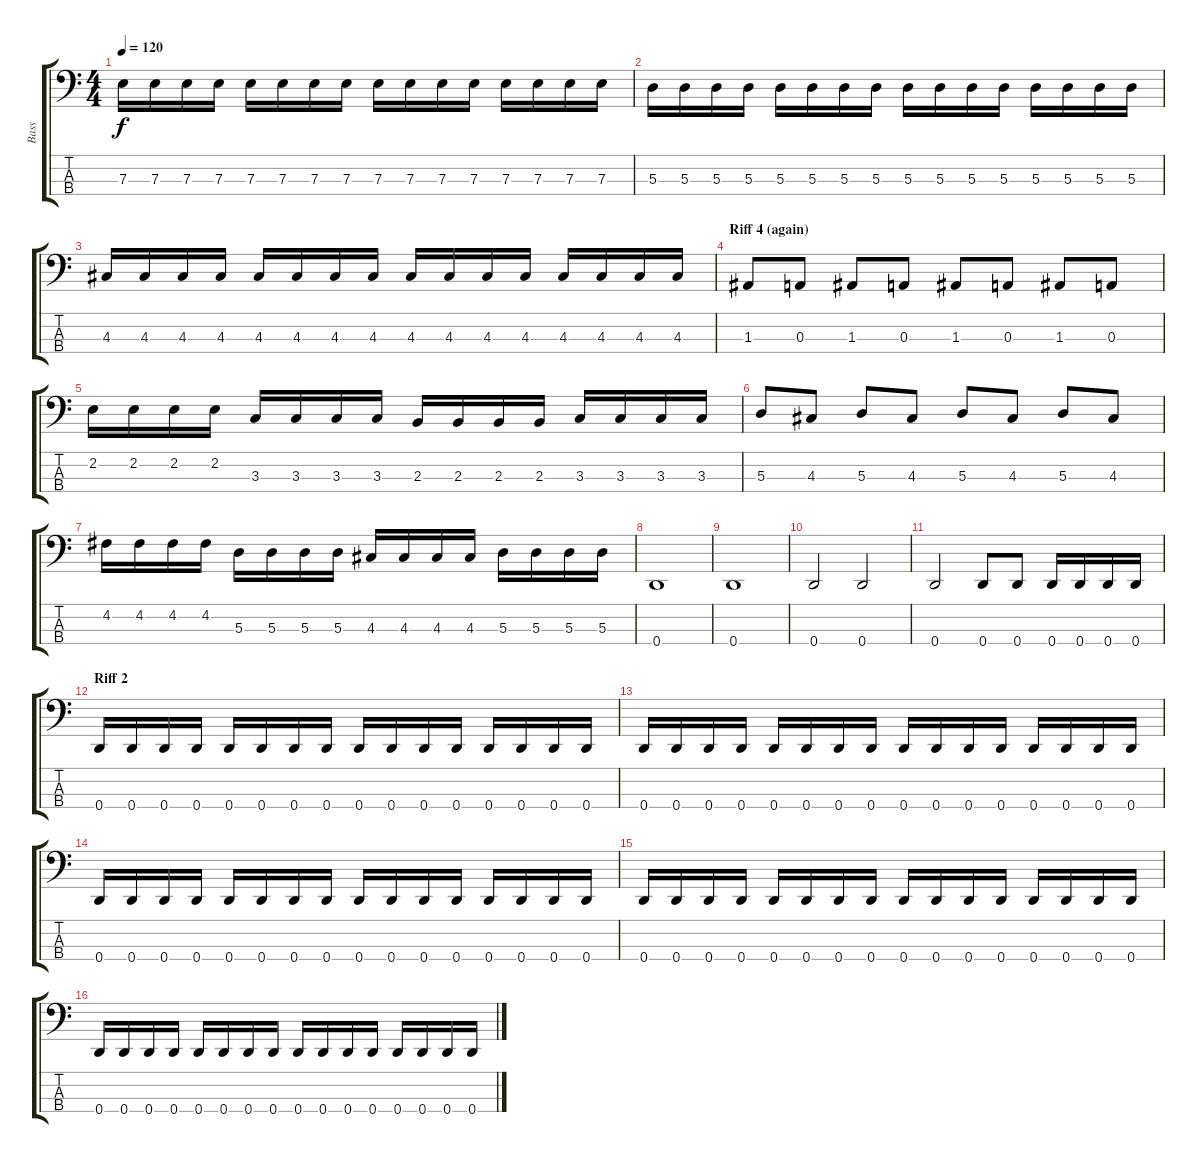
\track ("Bass" "Bass") {instrument electricbasspick}
\staff {score tabs}
\tuning (G2 D2 A1 D1) {hide}
\ts (4 4)
\tempo 120
\clef f4
\ks c
7.3.16{dy f} 7.3.16 7.3.16 7.3.16 7.3.16 7.3.16 7.3.16 7.3.16 7.3.16 7.3.16 7.3.16 7.3.16 7.3.16 7.3.16 7.3.16 7.3.16 |
5.3.16 5.3.16 5.3.16 5.3.16 5.3.16 5.3.16 5.3.16 5.3.16 5.3.16 5.3.16 5.3.16 5.3.16 5.3.16 5.3.16 5.3.16 5.3.16 |
4.3.16 4.3.16 4.3.16 4.3.16 4.3.16 4.3.16 4.3.16 4.3.16 4.3.16 4.3.16 4.3.16 4.3.16 4.3.16 4.3.16 4.3.16 4.3.16 |
\section ("" "Riff 4 (again)")
1.3.8 0.3.8 1.3.8 0.3.8 1.3.8 0.3.8 1.3.8 0.3.8 |
2.2.16 2.2.16 2.2.16 2.2.16 3.3.16 3.3.16 3.3.16 3.3.16 2.3.16 2.3.16 2.3.16 2.3.16 3.3.16 3.3.16 3.3.16 3.3.16 |
5.3.8 4.3.8 5.3.8 4.3.8 5.3.8 4.3.8 5.3.8 4.3.8 |
4.2.16 4.2.16 4.2.16 4.2.16 5.3.16 5.3.16 5.3.16 5.3.16 4.3.16 4.3.16 4.3.16 4.3.16 5.3.16 5.3.16 5.3.16 5.3.16 |
0.4.1 |
0.4.1 |
0.4.2 0.4.2 |
0.4.2 0.4.8 0.4.8 0.4.16 0.4.16 0.4.16 0.4.16 |
\section ("" "Riff 2")
0.4.16 0.4.16 0.4.16 0.4.16 0.4.16 0.4.16 0.4.16 0.4.16 0.4.16 0.4.16 0.4.16 0.4.16 0.4.16 0.4.16 0.4.16 0.4.16 |
0.4.16 0.4.16 0.4.16 0.4.16 0.4.16 0.4.16 0.4.16 0.4.16 0.4.16 0.4.16 0.4.16 0.4.16 0.4.16 0.4.16 0.4.16 0.4.16 |
0.4.16 0.4.16 0.4.16 0.4.16 0.4.16 0.4.16 0.4.16 0.4.16 0.4.16 0.4.16 0.4.16 0.4.16 0.4.16 0.4.16 0.4.16 0.4.16 |
0.4.16 0.4.16 0.4.16 0.4.16 0.4.16 0.4.16 0.4.16 0.4.16 0.4.16 0.4.16 0.4.16 0.4.16 0.4.16 0.4.16 0.4.16 0.4.16 |
0.4.16 0.4.16 0.4.16 0.4.16 0.4.16 0.4.16 0.4.16 0.4.16 0.4.16 0.4.16 0.4.16 0.4.16 0.4.16 0.4.16 0.4.16 0.4.16
